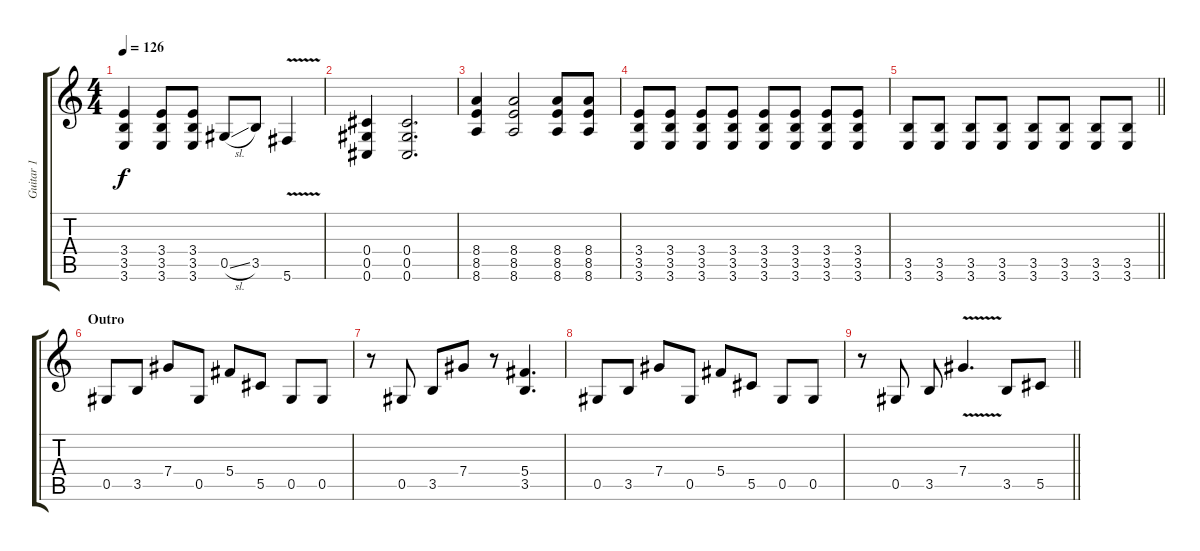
\track ("Guitar 1" "Guitar 1") {instrument distortionguitar}
\staff {score tabs}
\tuning (Eb4 Bb3 Gb3 Db3 Ab2 Db2) {hide}
\ts (4 4)
\tempo 126
\clef g2
\ks c
(3.4 3.5 3.6).4{dy f} (3.4 3.5 3.6).8 (3.4 3.5 3.6).8 0.5{sl}.8 3.5.8 5.6{v}.4 |
(0.4 0.5 0.6).4 (0.4 0.5 0.6).2{d} |
(8.4 8.5 8.6).4 (8.4 8.5 8.6).2 (8.4 8.5 8.6).8 (8.4 8.5 8.6).8 |
(3.4 3.5 3.6).8 (3.4 3.5 3.6).8 (3.4 3.5 3.6).8 (3.4 3.5 3.6).8 (3.4 3.5 3.6).8 (3.4 3.5 3.6).8 (3.4 3.5 3.6).8 (3.4 3.5 3.6).8 |
\barLineRight lightlight
(3.5 3.6).8 (3.5 3.6).8 (3.5 3.6).8 (3.5 3.6).8 (3.5 3.6).8 (3.5 3.6).8 (3.5 3.6).8 (3.5 3.6).8 |
\section ("" "Outro")
0.5.8 3.5.8 7.4.8 0.5.8 5.4.8 5.5.8 0.5.8 0.5.8 |
r.8 0.5.8 3.5.8 7.4.8 r.8 (5.4 3.5).4{d} |
0.5.8 3.5.8 7.4.8 0.5.8 5.4.8 5.5.8 0.5.8 0.5.8 |
\barLineRight lightlight
r.8 0.5.8 3.5.8 7.4{v}.4{d} 3.5.8 5.5.8
